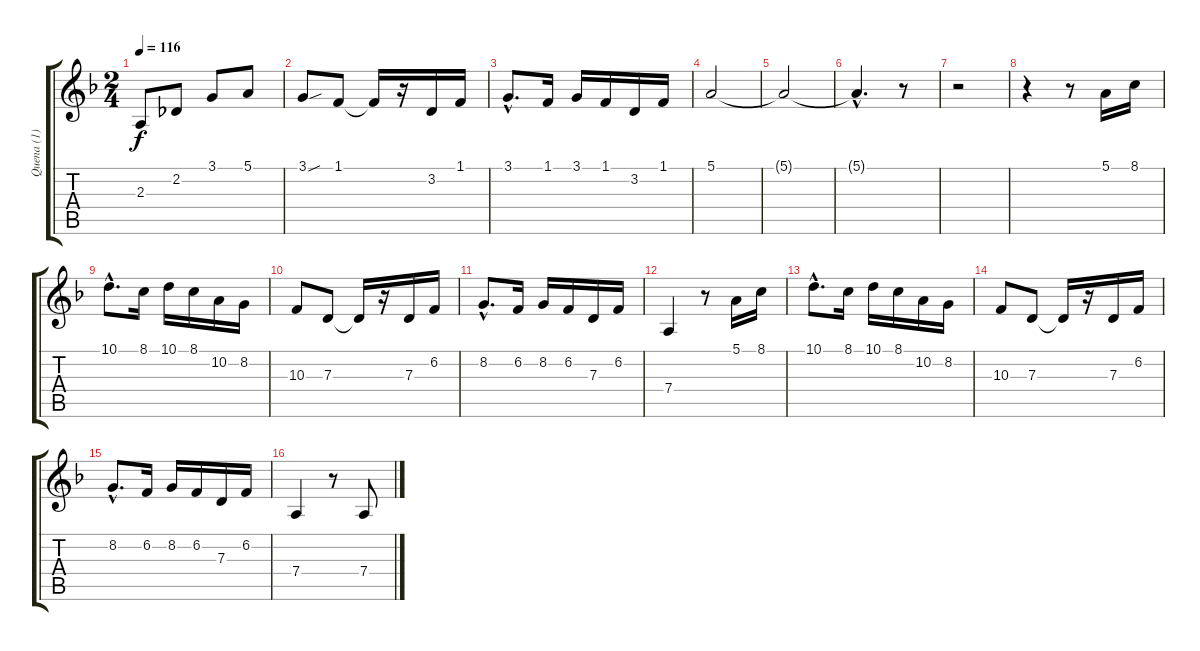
\track ("Quena (1)" "Quena (1)") {instrument flute}
\staff {score tabs}
\tuning (E4 B3 G3 D3 A2 E2) {hide}
\ts (2 4)
\tempo 116
\clef g2
\ks dminor
2.3.8{dy f} 2.2.8 3.1.8 5.1.8 |
3.1{sou}.8 1.1.8 1.1{t}.16 r.16 3.2.16 1.1.16 |
3.1{hac}.8{d} 1.1.16 3.1.16 1.1.16 3.2.16 1.1.16 |
5.1.2 |
5.1{t}.2 |
5.1{hac t}.4{d} r.8 |
r.2 |
r.4{balance 0} r.8 5.1.16 8.1.16 |
10.1{hac}.8{d} 8.1.16 10.1.16 8.1.16 10.2.16 8.2.16 |
10.3.8 7.3.8 7.3{t}.16 r.16 7.3.16 6.2.16 |
8.2{hac}.8{d} 6.2.16 8.2.16 6.2.16 7.3.16 6.2.16 |
7.4.4 r.8 5.1.16 8.1.16 |
10.1{hac}.8{d} 8.1.16 10.1.16 8.1.16 10.2.16 8.2.16 |
10.3.8 7.3.8 7.3{t}.16 r.16 7.3.16 6.2.16 |
8.2{hac}.8{d} 6.2.16 8.2.16 6.2.16 7.3.16 6.2.16 |
7.4.4 r.8 7.4.8
